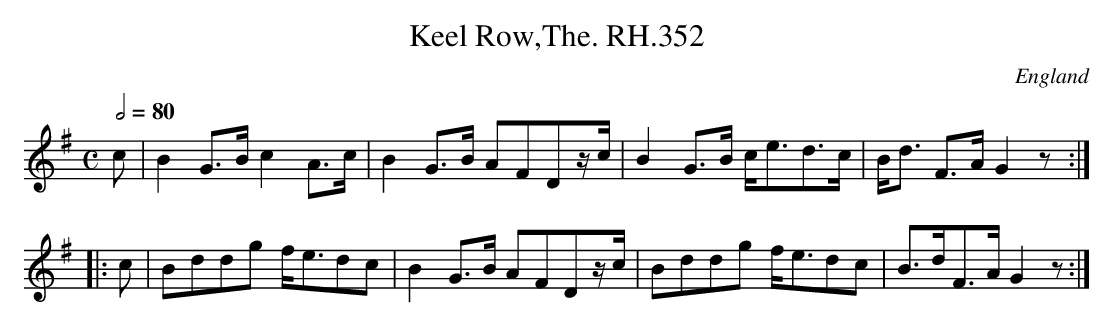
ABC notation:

X:1
T:Keel Row,The. RH.352
L:1/8
M:C
O:England
Q:2/4=80
K:G
c|B2G>B c2A>c|B2G>B AFDz/c/|\
B2G>B c<ed>c|B<d F>A G2z:|!
|:c|Bddg f<edc|B2G>B AFDz/c/|\
Bddg f<edc|B>dF>A G2z:|
